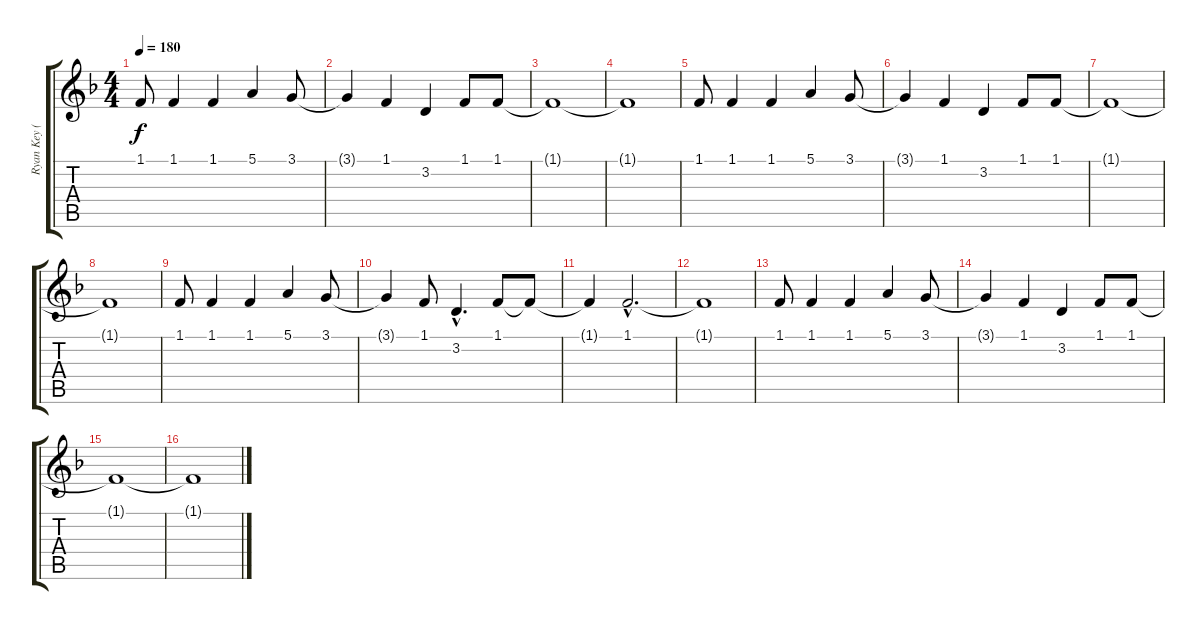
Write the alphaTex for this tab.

\track ("Ryan Key (Voice 1)" "Ryan Key (") {instrument lead1square}
\staff {score tabs}
\tuning (E4 B3 G3 D3 A2 E2) {hide}
\ts (4 4)
\tempo 180
\clef g2
\ks f
1.1.8{dy f volume 16 balance 8} 1.1.4 1.1.4 5.1.4 3.1.8 |
3.1{t}.4 1.1.4 3.2.4 1.1.8 1.1.8{volume 4} |
1.1{t}.1 |
1.1{t}.1 |
1.1.8{volume 16} 1.1.4 1.1.4 5.1.4 3.1.8 |
3.1{t}.4 1.1.4 3.2.4 1.1.8 1.1.8{volume 4} |
1.1{t}.1 |
1.1{t}.1 |
1.1.8{volume 16} 1.1.4 1.1.4 5.1.4 3.1.8 |
3.1{t}.4 1.1.8 3.2{hac}.4{d} 1.1.8 1.1{t}.8{volume 4} |
1.1{t}.4 1.1{hac}.2{d} |
1.1{t}.1 |
1.1.8{volume 16} 1.1.4 1.1.4 5.1.4 3.1.8 |
3.1{t}.4 1.1.4 3.2.4 1.1.8 1.1.8{volume 4} |
1.1{t}.1 |
1.1{t}.1
